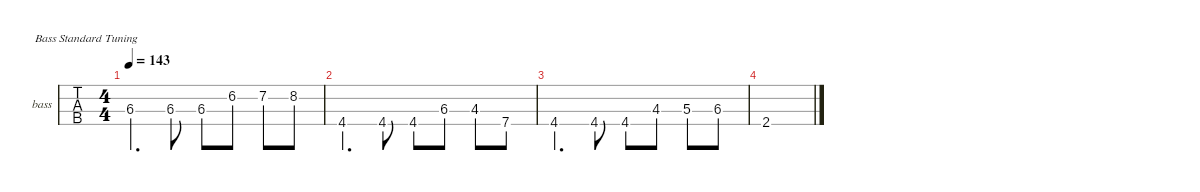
\defaultSystemsLayout 4
\hideDynamics
\bracketExtendMode nobrackets
\firstSystemTrackNameOrientation horizontal
\otherSystemsTrackNameOrientation horizontal
\track ("bass" "bass") {instrument electricbassfinger}
\staff {tabs}
\tuning (G2 D2 A1 E1)
\ts (4 4)
\tempo 143
\clef f4
\ks g#minor
6.3{acc #}.4{d dy mf} 6.3{acc #}.8 6.3{acc #}.8 6.2{acc #}.8 7.2{acc forcenatural}.8 8.2{acc #}.8 |
4.4{acc #}.4{d} 4.4{acc #}.8 4.4{acc #}.8 6.3{acc #}.8 4.3{acc #}.8 7.4{acc forcenatural}.8 |
4.4{acc #}.4{d} 4.4{acc #}.8 4.4{acc #}.8 4.3{acc #}.8 5.3{acc forcenatural}.8 6.3{acc #}.8 |
2.4{acc #}.1
